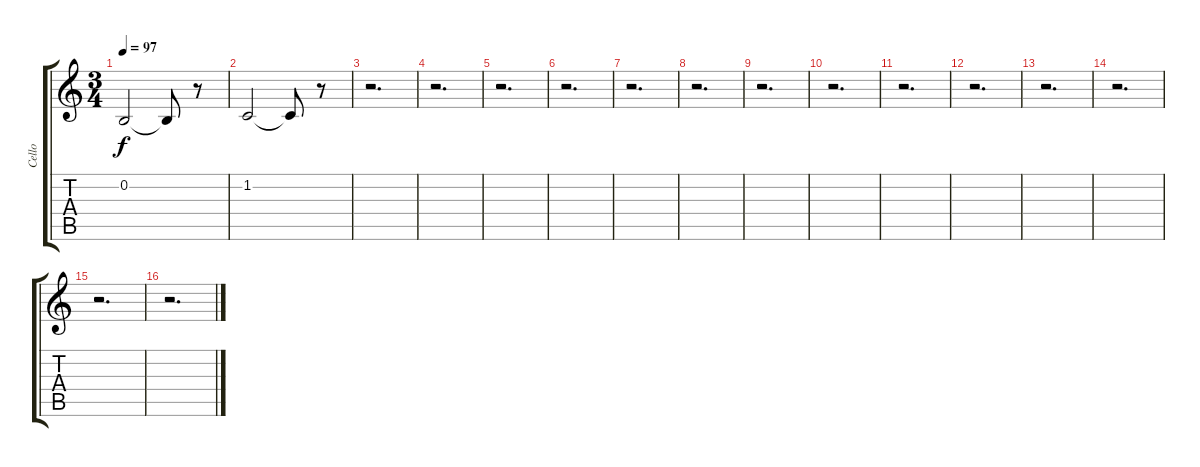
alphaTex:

\track ("Cello" "Cello") {instrument cello}
\staff {score tabs}
\tuning (E4 B3 G3 D3 A2 E2) {hide}
\ts (3 4)
\tempo 97
\clef g2
\ks c
0.2.2{dy f} 0.2{t}.8 r.8 |
1.2.2 1.2{t}.8 r.8 |
r.2{d} |
r.2{d} |
r.2{d} |
r.2{d} |
r.2{d} |
r.2{d} |
r.2{d} |
r.2{d} |
r.2{d} |
r.2{d} |
r.2{d} |
r.2{d} |
r.2{d} |
r.2{d}
